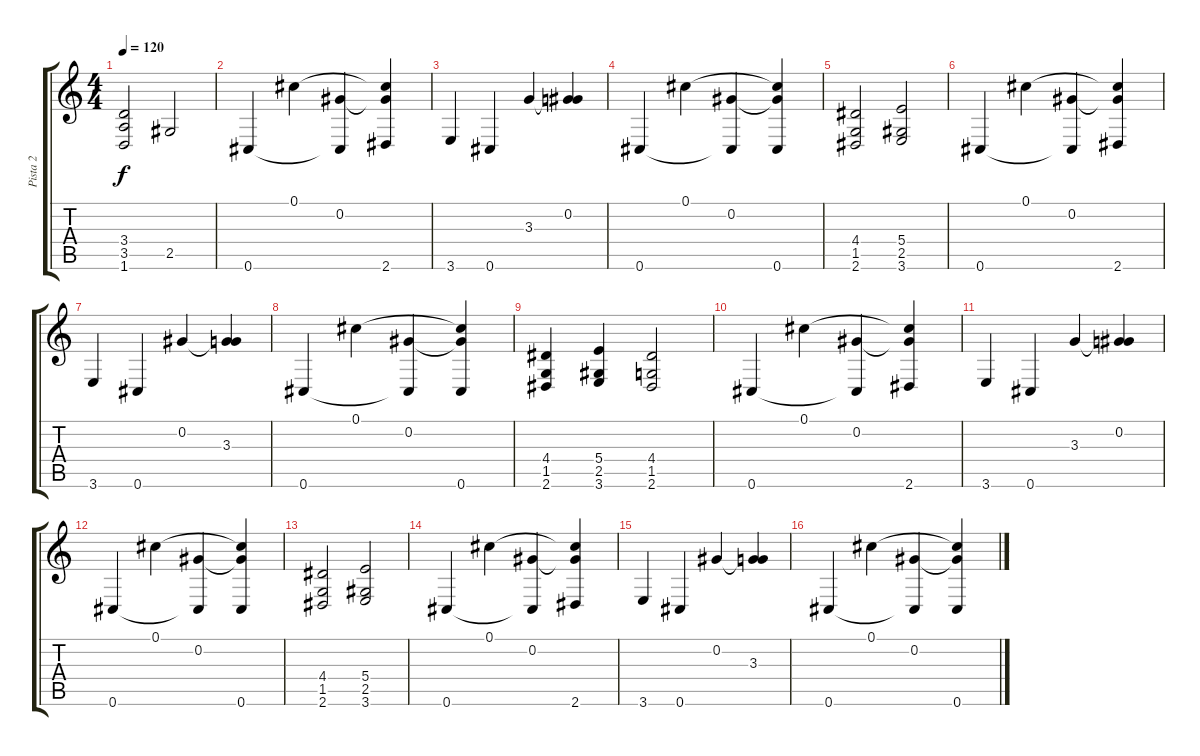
\track ("Pista 2" "Pista 2") {instrument distortionguitar}
\staff {score tabs}
\tuning (Db4 Ab3 E3 B2 Gb2 Db2) {hide}
\ts (4 4)
\tempo 120
\clef g2
\ks c
(3.4 3.5 1.6).2{dy f} 2.5.2 |
0.6.4 0.1.4 (0.2 0.6{t}).4 (0.1{t} 0.2{t} 2.6).4 |
3.6.4 0.6.4 3.3.4 (0.2 3.3{t}).4 |
0.6.4 0.1.4 (0.2 0.6{t}).4 (0.1{t} 0.2{t} 0.6).4 |
(4.4 1.5 2.6).2 (5.4 2.5 3.6).2 |
0.6.4 0.1.4 (0.2 0.6{t}).4 (0.1{t} 0.2{t} 2.6).4 |
3.6.4 0.6.4 0.2.4 (0.2{t} 3.3).4 |
0.6.4 0.1.4 (0.2 0.6{t}).4 (0.1{t} 0.2{t} 0.6).4 |
(4.4 1.5 2.6).4 (5.4 2.5 3.6).4 (4.4 1.5 2.6).2 |
0.6.4 0.1.4 (0.2 0.6{t}).4 (0.1{t} 0.2{t} 2.6).4 |
3.6.4 0.6.4 3.3.4 (0.2 3.3{t}).4 |
0.6.4 0.1.4 (0.2 0.6{t}).4 (0.1{t} 0.2{t} 0.6).4 |
(4.4 1.5 2.6).2 (5.4 2.5 3.6).2 |
0.6.4 0.1.4 (0.2 0.6{t}).4 (0.1{t} 0.2{t} 2.6).4 |
3.6.4 0.6.4 0.2.4 (0.2{t} 3.3).4 |
0.6.4 0.1.4 (0.2 0.6{t}).4 (0.1{t} 0.2{t} 0.6).4
